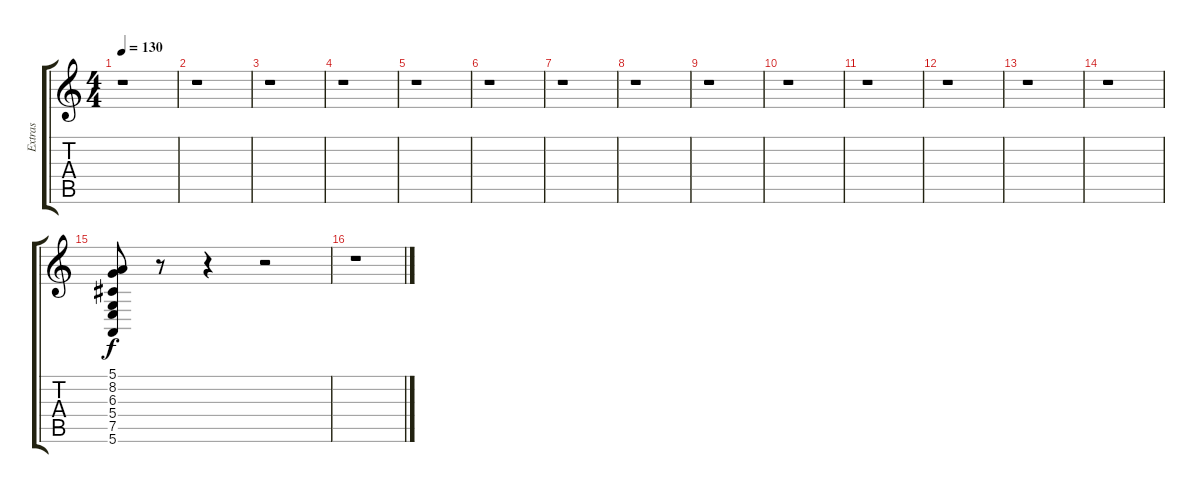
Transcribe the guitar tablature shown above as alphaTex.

\track ("Extras" "Extras") {instrument drawbarorgan}
\staff {score tabs}
\tuning (E4 B3 G3 D3 A2 E2) {hide}
\ts (4 4)
\tempo 130
\clef g2
\ks c
r.1{dy f} |
r.1 |
r.1 |
r.1 |
r.1 |
r.1 |
r.1 |
r.1 |
r.1 |
r.1 |
r.1 |
r.1 |
r.1 |
r.1 |
(5.1 8.2 6.3 5.4 7.5 5.6).8{volume 12 instrument overdrivenguitar} r.8 r.4 r.2 |
r.1
